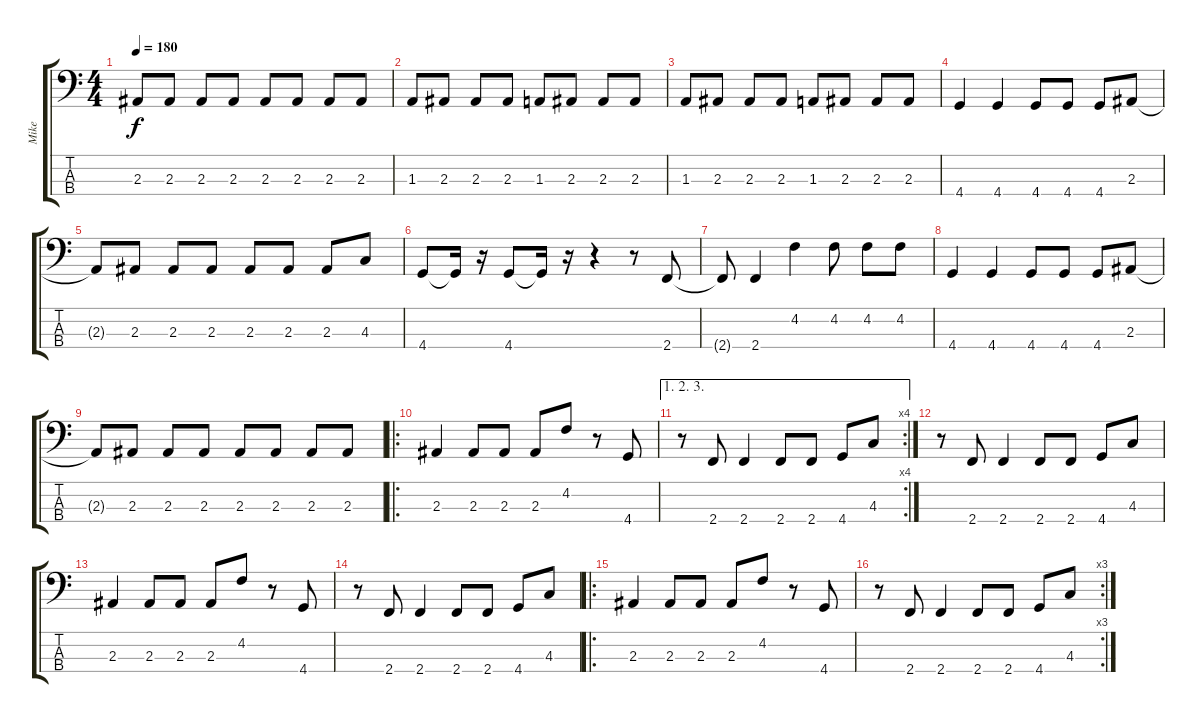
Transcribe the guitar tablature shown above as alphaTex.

\track ("Mike" "Mike") {instrument electricbasspick}
\staff {score tabs}
\tuning (Gb2 Db2 Ab1 Eb1) {hide}
\ts (4 4)
\tempo 180
\clef f4
\ks c
2.3{t}.8{dy f} 2.3.8 2.3.8 2.3.8 2.3.8 2.3.8 2.3.8 2.3.8 |
1.3.8 2.3.8 2.3.8 2.3.8 1.3.8 2.3.8 2.3.8 2.3.8 |
1.3.8 2.3.8 2.3.8 2.3.8 1.3.8 2.3.8 2.3.8 2.3.8 |
4.4.4 4.4.4 4.4.8 4.4.8 4.4.8 2.3.8 |
2.3{t}.8 2.3.8 2.3.8 2.3.8 2.3.8 2.3.8 2.3.8 4.3.8 |
4.4.8 4.4{t}.16 r.16 4.4.8 4.4{t}.16 r.16 r.4 r.8 2.4.8 |
2.4{t}.8 2.4.4 4.2.4 4.2.8 4.2.8 4.2.8 |
4.4.4 4.4.4 4.4.8 4.4.8 4.4.8 2.3.8 |
2.3{t}.8 2.3.8 2.3.8 2.3.8 2.3.8 2.3.8 2.3.8 2.3.8 |
\ro
2.3.4 2.3.8 2.3.8 2.3.8 4.2.8 r.8 4.4.8 |
\ae (1 2 3)
\rc 4
r.8 2.4.8 2.4.4 2.4.8 2.4.8 4.4.8 4.3.8 |
r.8 2.4.8 2.4.4 2.4.8 2.4.8 4.4.8 4.3.8 |
2.3.4 2.3.8 2.3.8 2.3.8 4.2.8 r.8 4.4.8 |
r.8 2.4.8 2.4.4 2.4.8 2.4.8 4.4.8 4.3.8 |
\ro
2.3.4 2.3.8 2.3.8 2.3.8 4.2.8 r.8 4.4.8 |
\rc 3
r.8 2.4.8 2.4.4 2.4.8 2.4.8 4.4.8 4.3.8
